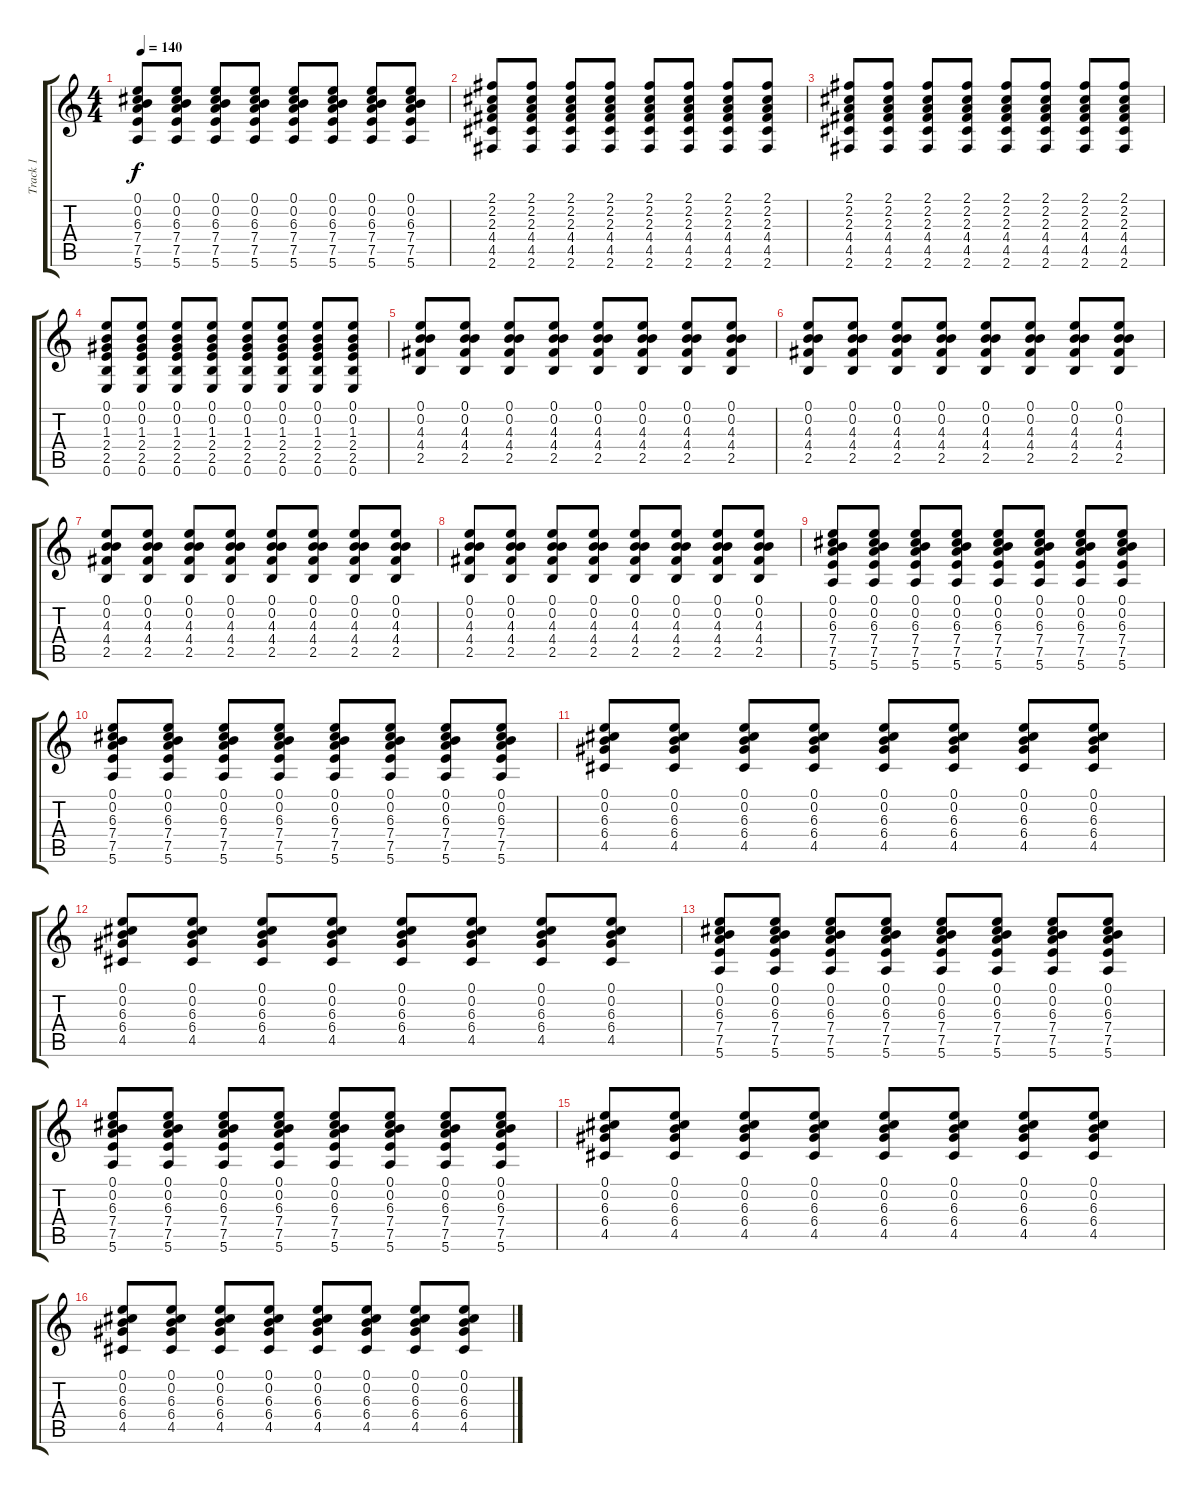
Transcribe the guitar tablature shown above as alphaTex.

\track ("Track 1" "Track 1") {instrument acousticguitarsteel}
\staff {score tabs}
\tuning (E4 B3 G3 D3 A2 E2) {hide}
\ts (4 4)
\tempo 140
\clef g2
\ks c
(0.1 0.2 6.3 7.4 7.5 5.6).8{dy f} (0.1 0.2 6.3 7.4 7.5 5.6).8 (0.1 0.2 6.3 7.4 7.5 5.6).8 (0.1 0.2 6.3 7.4 7.5 5.6).8 (0.1 0.2 6.3 7.4 7.5 5.6).8 (0.1 0.2 6.3 7.4 7.5 5.6).8 (0.1 0.2 6.3 7.4 7.5 5.6).8 (0.1 0.2 6.3 7.4 7.5 5.6).8 |
(2.1 2.2 2.3 4.4 4.5 2.6).8 (2.1 2.2 2.3 4.4 4.5 2.6).8 (2.1 2.2 2.3 4.4 4.5 2.6).8 (2.1 2.2 2.3 4.4 4.5 2.6).8 (2.1 2.2 2.3 4.4 4.5 2.6).8 (2.1 2.2 2.3 4.4 4.5 2.6).8 (2.1 2.2 2.3 4.4 4.5 2.6).8 (2.1 2.2 2.3 4.4 4.5 2.6).8 |
(2.1 2.2 2.3 4.4 4.5 2.6).8 (2.1 2.2 2.3 4.4 4.5 2.6).8 (2.1 2.2 2.3 4.4 4.5 2.6).8 (2.1 2.2 2.3 4.4 4.5 2.6).8 (2.1 2.2 2.3 4.4 4.5 2.6).8 (2.1 2.2 2.3 4.4 4.5 2.6).8 (2.1 2.2 2.3 4.4 4.5 2.6).8 (2.1 2.2 2.3 4.4 4.5 2.6).8 |
(0.1 0.2 1.3 2.4 2.5 0.6).8 (0.1 0.2 1.3 2.4 2.5 0.6).8 (0.1 0.2 1.3 2.4 2.5 0.6).8 (0.1 0.2 1.3 2.4 2.5 0.6).8 (0.1 0.2 1.3 2.4 2.5 0.6).8 (0.1 0.2 1.3 2.4 2.5 0.6).8 (0.1 0.2 1.3 2.4 2.5 0.6).8 (0.1 0.2 1.3 2.4 2.5 0.6).8 |
(0.1 0.2 4.3 4.4 2.5).8 (0.1 0.2 4.3 4.4 2.5).8 (0.1 0.2 4.3 4.4 2.5).8 (0.1 0.2 4.3 4.4 2.5).8 (0.1 0.2 4.3 4.4 2.5).8 (0.1 0.2 4.3 4.4 2.5).8 (0.1 0.2 4.3 4.4 2.5).8 (0.1 0.2 4.3 4.4 2.5).8 |
(0.1 0.2 4.3 4.4 2.5).8 (0.1 0.2 4.3 4.4 2.5).8 (0.1 0.2 4.3 4.4 2.5).8 (0.1 0.2 4.3 4.4 2.5).8 (0.1 0.2 4.3 4.4 2.5).8 (0.1 0.2 4.3 4.4 2.5).8 (0.1 0.2 4.3 4.4 2.5).8 (0.1 0.2 4.3 4.4 2.5).8 |
(0.1 0.2 4.3 4.4 2.5).8 (0.1 0.2 4.3 4.4 2.5).8 (0.1 0.2 4.3 4.4 2.5).8 (0.1 0.2 4.3 4.4 2.5).8 (0.1 0.2 4.3 4.4 2.5).8 (0.1 0.2 4.3 4.4 2.5).8 (0.1 0.2 4.3 4.4 2.5).8 (0.1 0.2 4.3 4.4 2.5).8 |
(0.1 0.2 4.3 4.4 2.5).8 (0.1 0.2 4.3 4.4 2.5).8 (0.1 0.2 4.3 4.4 2.5).8 (0.1 0.2 4.3 4.4 2.5).8 (0.1 0.2 4.3 4.4 2.5).8 (0.1 0.2 4.3 4.4 2.5).8 (0.1 0.2 4.3 4.4 2.5).8 (0.1 0.2 4.3 4.4 2.5).8 |
(0.1 0.2 6.3 7.4 7.5 5.6).8 (0.1 0.2 6.3 7.4 7.5 5.6).8 (0.1 0.2 6.3 7.4 7.5 5.6).8 (0.1 0.2 6.3 7.4 7.5 5.6).8 (0.1 0.2 6.3 7.4 7.5 5.6).8 (0.1 0.2 6.3 7.4 7.5 5.6).8 (0.1 0.2 6.3 7.4 7.5 5.6).8 (0.1 0.2 6.3 7.4 7.5 5.6).8 |
(0.1 0.2 6.3 7.4 7.5 5.6).8 (0.1 0.2 6.3 7.4 7.5 5.6).8 (0.1 0.2 6.3 7.4 7.5 5.6).8 (0.1 0.2 6.3 7.4 7.5 5.6).8 (0.1 0.2 6.3 7.4 7.5 5.6).8 (0.1 0.2 6.3 7.4 7.5 5.6).8 (0.1 0.2 6.3 7.4 7.5 5.6).8 (0.1 0.2 6.3 7.4 7.5 5.6).8 |
(0.1 0.2 6.3 6.4 4.5).8 (0.1 0.2 6.3 6.4 4.5).8 (0.1 0.2 6.3 6.4 4.5).8 (0.1 0.2 6.3 6.4 4.5).8 (0.1 0.2 6.3 6.4 4.5).8 (0.1 0.2 6.3 6.4 4.5).8 (0.1 0.2 6.3 6.4 4.5).8 (0.1 0.2 6.3 6.4 4.5).8 |
(0.1 0.2 6.3 6.4 4.5).8 (0.1 0.2 6.3 6.4 4.5).8 (0.1 0.2 6.3 6.4 4.5).8 (0.1 0.2 6.3 6.4 4.5).8 (0.1 0.2 6.3 6.4 4.5).8 (0.1 0.2 6.3 6.4 4.5).8 (0.1 0.2 6.3 6.4 4.5).8 (0.1 0.2 6.3 6.4 4.5).8 |
(0.1 0.2 6.3 7.4 7.5 5.6).8 (0.1 0.2 6.3 7.4 7.5 5.6).8 (0.1 0.2 6.3 7.4 7.5 5.6).8 (0.1 0.2 6.3 7.4 7.5 5.6).8 (0.1 0.2 6.3 7.4 7.5 5.6).8 (0.1 0.2 6.3 7.4 7.5 5.6).8 (0.1 0.2 6.3 7.4 7.5 5.6).8 (0.1 0.2 6.3 7.4 7.5 5.6).8 |
(0.1 0.2 6.3 7.4 7.5 5.6).8 (0.1 0.2 6.3 7.4 7.5 5.6).8 (0.1 0.2 6.3 7.4 7.5 5.6).8 (0.1 0.2 6.3 7.4 7.5 5.6).8 (0.1 0.2 6.3 7.4 7.5 5.6).8 (0.1 0.2 6.3 7.4 7.5 5.6).8 (0.1 0.2 6.3 7.4 7.5 5.6).8 (0.1 0.2 6.3 7.4 7.5 5.6).8 |
(0.1 0.2 6.3 6.4 4.5).8 (0.1 0.2 6.3 6.4 4.5).8 (0.1 0.2 6.3 6.4 4.5).8 (0.1 0.2 6.3 6.4 4.5).8 (0.1 0.2 6.3 6.4 4.5).8 (0.1 0.2 6.3 6.4 4.5).8 (0.1 0.2 6.3 6.4 4.5).8 (0.1 0.2 6.3 6.4 4.5).8 |
(0.1 0.2 6.3 6.4 4.5).8 (0.1 0.2 6.3 6.4 4.5).8 (0.1 0.2 6.3 6.4 4.5).8 (0.1 0.2 6.3 6.4 4.5).8 (0.1 0.2 6.3 6.4 4.5).8 (0.1 0.2 6.3 6.4 4.5).8 (0.1 0.2 6.3 6.4 4.5).8 (0.1 0.2 6.3 6.4 4.5).8
